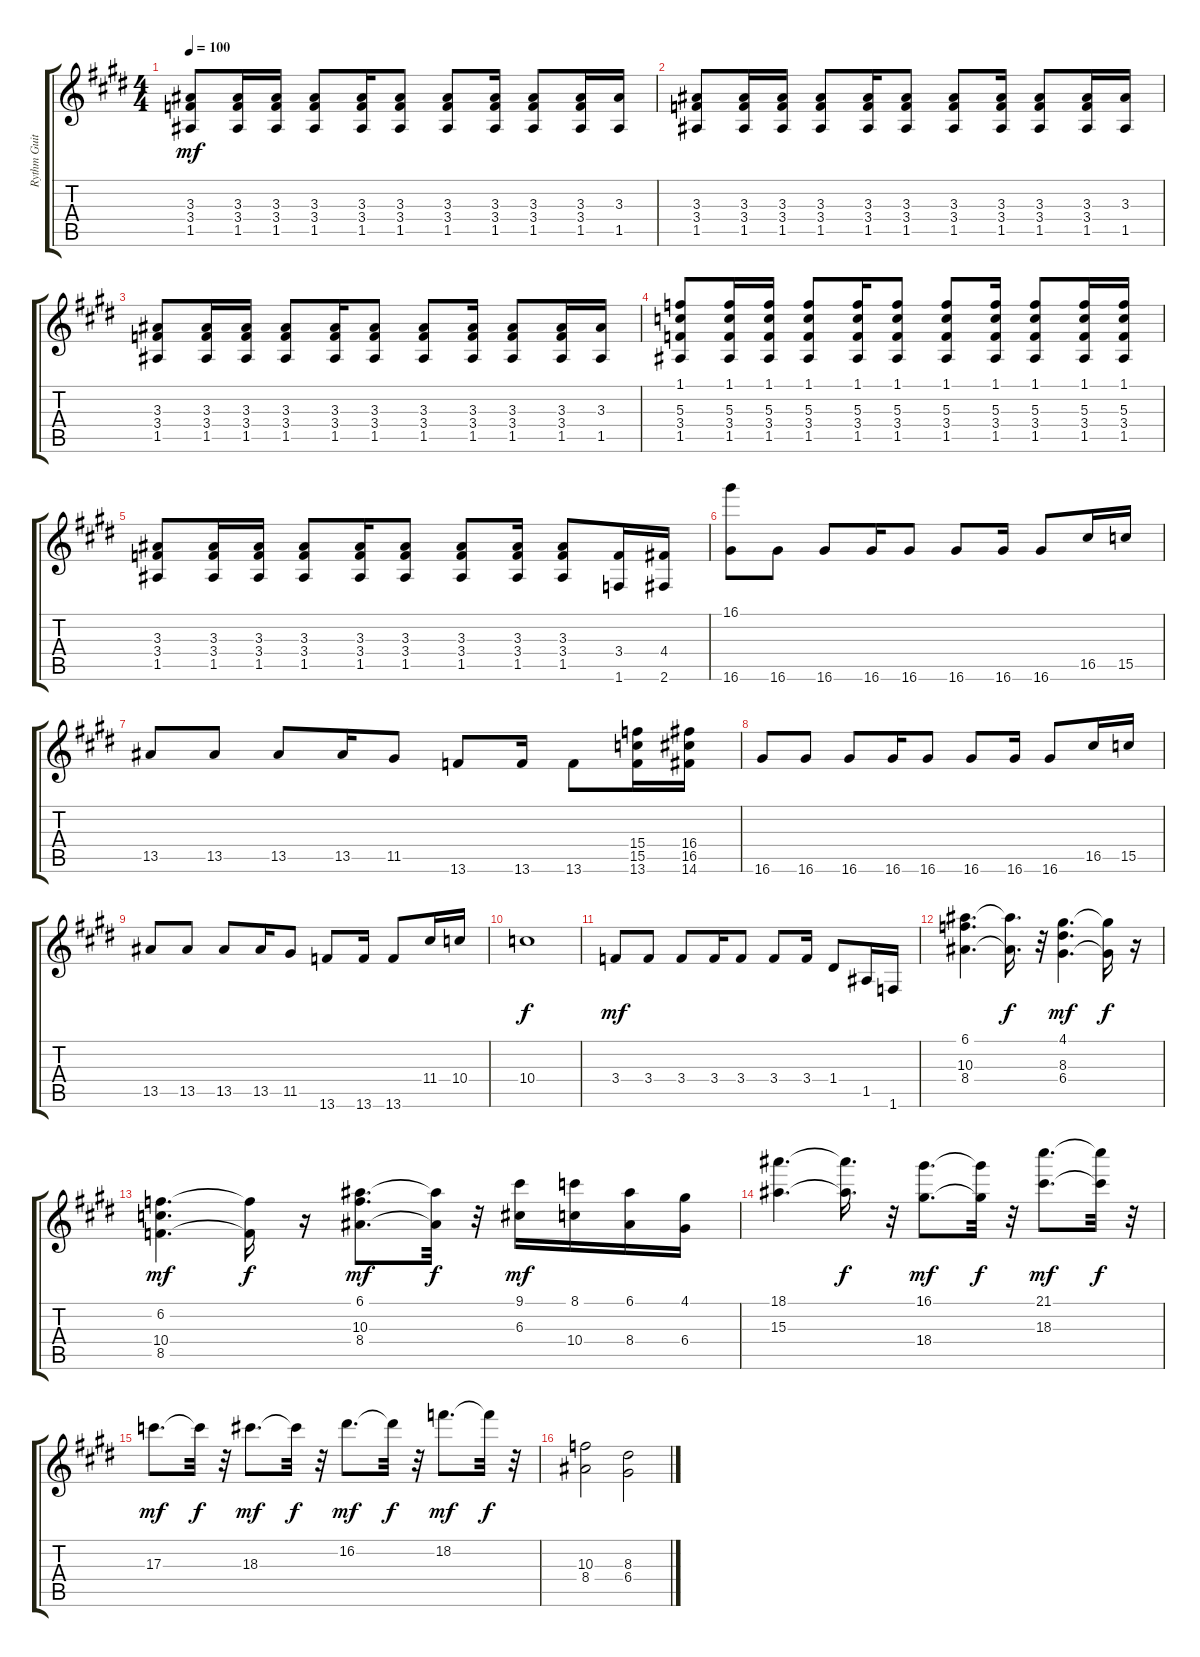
\track ("Rythm Guitar" "Rythm Guit") {instrument electricguitarclean}
\staff {score tabs}
\tuning (E4 B3 G3 D3 A2 E2) {hide}
\ts (4 4)
\tempo 100
\clef g2
\ks e
(3.3 3.4 1.5).8{dy mf} (3.3 3.4 1.5).16 (3.3 3.4 1.5).16 (3.3 3.4 1.5).8 (3.3 3.4 1.5).16 (3.3 3.4 1.5).8 (3.3 3.4 1.5).8 (3.3 3.4 1.5).16 (3.3 3.4 1.5).8 (3.3 3.4 1.5).16 (3.3 1.5).16 |
(3.3 3.4 1.5).8 (3.3 3.4 1.5).16 (3.3 3.4 1.5).16 (3.3 3.4 1.5).8 (3.3 3.4 1.5).16 (3.3 3.4 1.5).8 (3.3 3.4 1.5).8 (3.3 3.4 1.5).16 (3.3 3.4 1.5).8 (3.3 3.4 1.5).16 (3.3 1.5).16 |
(3.3 3.4 1.5).8 (3.3 3.4 1.5).16 (3.3 3.4 1.5).16 (3.3 3.4 1.5).8 (3.3 3.4 1.5).16 (3.3 3.4 1.5).8 (3.3 3.4 1.5).8 (3.3 3.4 1.5).16 (3.3 3.4 1.5).8 (3.3 3.4 1.5).16 (3.3 1.5).16 |
(1.1 5.3 3.4 1.5).8 (1.1 5.3 3.4 1.5).16 (1.1 5.3 3.4 1.5).16 (1.1 5.3 3.4 1.5).8 (1.1 5.3 3.4 1.5).16 (1.1 5.3 3.4 1.5).8 (1.1 5.3 3.4 1.5).8 (1.1 5.3 3.4 1.5).16 (1.1 5.3 3.4 1.5).8 (1.1 5.3 3.4 1.5).16 (1.1 5.3 3.4 1.5).16 |
(3.3 3.4 1.5).8 (3.3 3.4 1.5).16 (3.3 3.4 1.5).16 (3.3 3.4 1.5).8 (3.3 3.4 1.5).16 (3.3 3.4 1.5).8 (3.3 3.4 1.5).8 (3.3 3.4 1.5).16 (3.3 3.4 1.5).8 (3.4 1.6).16 (4.4 2.6).16 |
(16.1 16.6).8 16.6.8 16.6.8 16.6.16 16.6.8 16.6.8 16.6.16 16.6.8 16.5.16 15.5.16 |
13.5.8 13.5.8 13.5.8 13.5.16 11.5.8 13.6.8 13.6.16 13.6.8 (15.4 15.5 13.6).16 (16.4 16.5 14.6).16 |
16.6.8 16.6.8 16.6.8 16.6.16 16.6.8 16.6.8 16.6.16 16.6.8 16.5.16 15.5.16 |
13.5.8 13.5.8 13.5.8 13.5.16 11.5.8 13.6.8 13.6.16 13.6.8 11.4.16 10.4.16 |
10.4.1{dy f} |
3.4.8{dy mf} 3.4.8 3.4.8 3.4.16 3.4.8 3.4.8 3.4.16 1.4.8 1.5.16 1.6.16 |
(6.1 10.3 8.4).4{d} (6.1{t} 8.4{t}).16{d dy f} r.32 (4.1 8.3 6.4).4{d dy mf} (4.1{t} 6.4{t}).16{dy f} r.16 |
(6.2 10.4 8.5).4{d dy mf} (6.2{t} 8.5{t}).16{dy f} r.16 (6.1 10.3 8.4).8{d dy mf} (6.1{t} 8.4{t}).32{dy f} r.32 (9.1 6.3).16{dy mf} (8.1 10.4).16 (6.1 8.4).16 (4.1 6.4).16 |
(18.1 15.3).4{d} (18.1{t} 15.3{t}).16{d dy f} r.32 (16.1 18.4).8{d dy mf} (16.1{t} 18.4{t}).32{dy f} r.32 (21.1 18.3).8{d dy mf} (21.1{t} 18.3{t}).32{dy f} r.32 |
17.3.8{d dy mf} 17.3{t}.32{dy f} r.32 18.3.8{d dy mf} 18.3{t}.32{dy f} r.32 16.2.8{d dy mf} 16.2{t}.32{dy f} r.32 18.2.8{d dy mf} 18.2{t}.32{dy f} r.32 |
(10.3 8.4).2 (8.3 6.4).2
